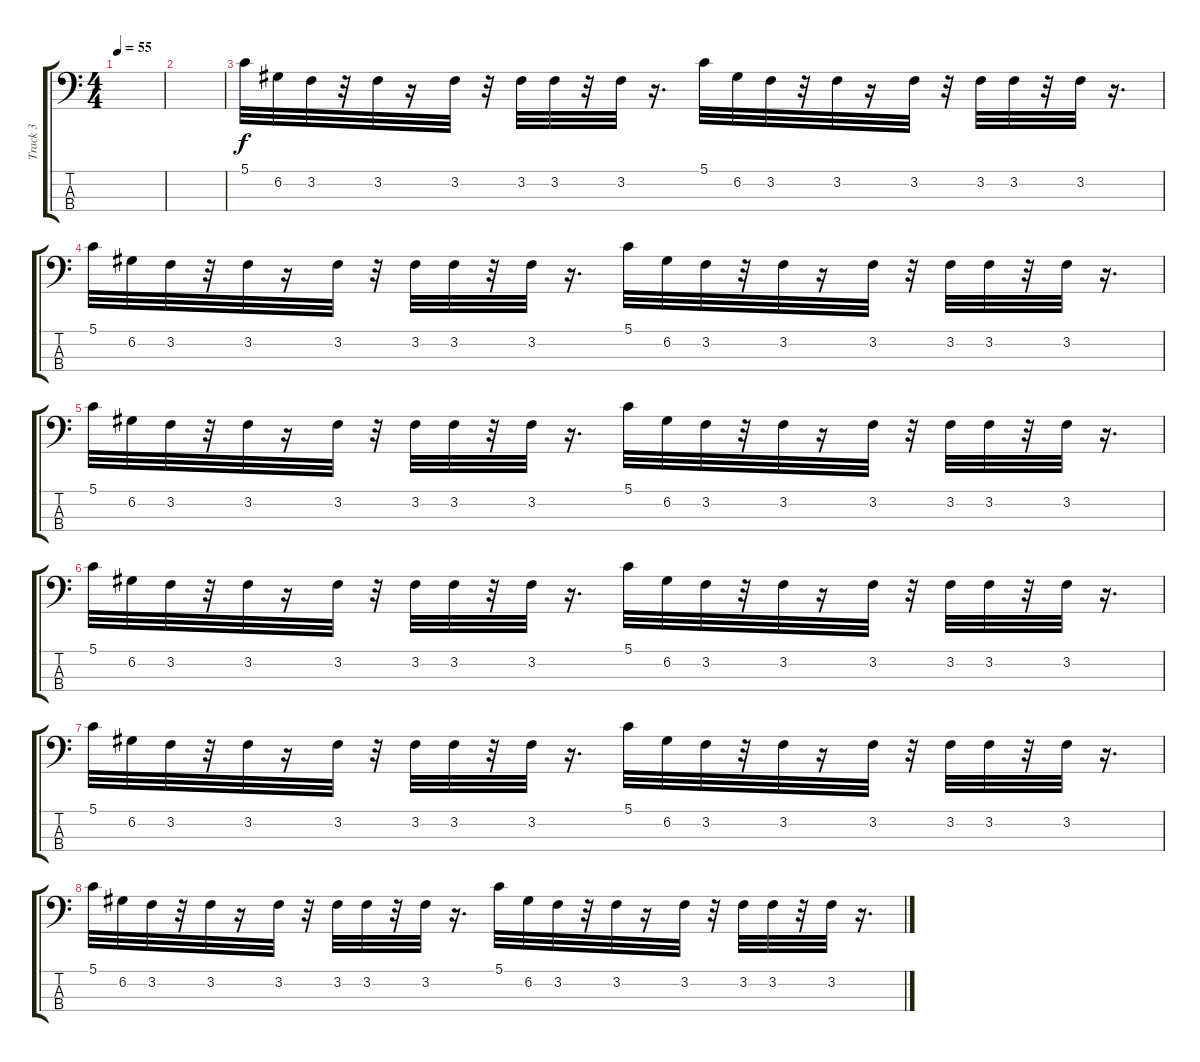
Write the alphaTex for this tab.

\track ("Track 3" "Track 3") {instrument synthbass1}
\staff {score tabs}
\tuning (G2 D2 A1 E1) {hide}
\ts (4 4)
\tempo 55
\clef f4
\ks c
|
|
5.1.32 6.2.32 3.2.32 r.32 3.2.32 r.16 3.2.32 r.32 3.2.32 3.2.32 r.32 3.2.32 r.16{d} 5.1.32 6.2.32 3.2.32 r.32 3.2.32 r.16 3.2.32 r.32 3.2.32 3.2.32 r.32 3.2.32 r.16{d} |
5.1.32 6.2.32 3.2.32 r.32 3.2.32 r.16 3.2.32 r.32 3.2.32 3.2.32 r.32 3.2.32 r.16{d} 5.1.32 6.2.32 3.2.32 r.32 3.2.32 r.16 3.2.32 r.32 3.2.32 3.2.32 r.32 3.2.32 r.16{d} |
5.1.32 6.2.32 3.2.32 r.32 3.2.32 r.16 3.2.32 r.32 3.2.32 3.2.32 r.32 3.2.32 r.16{d} 5.1.32 6.2.32 3.2.32 r.32 3.2.32 r.16 3.2.32 r.32 3.2.32 3.2.32 r.32 3.2.32 r.16{d} |
5.1.32 6.2.32 3.2.32 r.32 3.2.32 r.16 3.2.32 r.32 3.2.32 3.2.32 r.32 3.2.32 r.16{d} 5.1.32 6.2.32 3.2.32 r.32 3.2.32 r.16 3.2.32 r.32 3.2.32 3.2.32 r.32 3.2.32 r.16{d} |
5.1.32 6.2.32 3.2.32 r.32 3.2.32 r.16 3.2.32 r.32 3.2.32 3.2.32 r.32 3.2.32 r.16{d} 5.1.32 6.2.32 3.2.32 r.32 3.2.32 r.16 3.2.32 r.32 3.2.32 3.2.32 r.32 3.2.32 r.16{d} |
5.1.32 6.2.32 3.2.32 r.32 3.2.32 r.16 3.2.32 r.32 3.2.32 3.2.32 r.32 3.2.32 r.16{d} 5.1.32 6.2.32 3.2.32 r.32 3.2.32 r.16 3.2.32 r.32 3.2.32 3.2.32 r.32 3.2.32 r.16{d}
